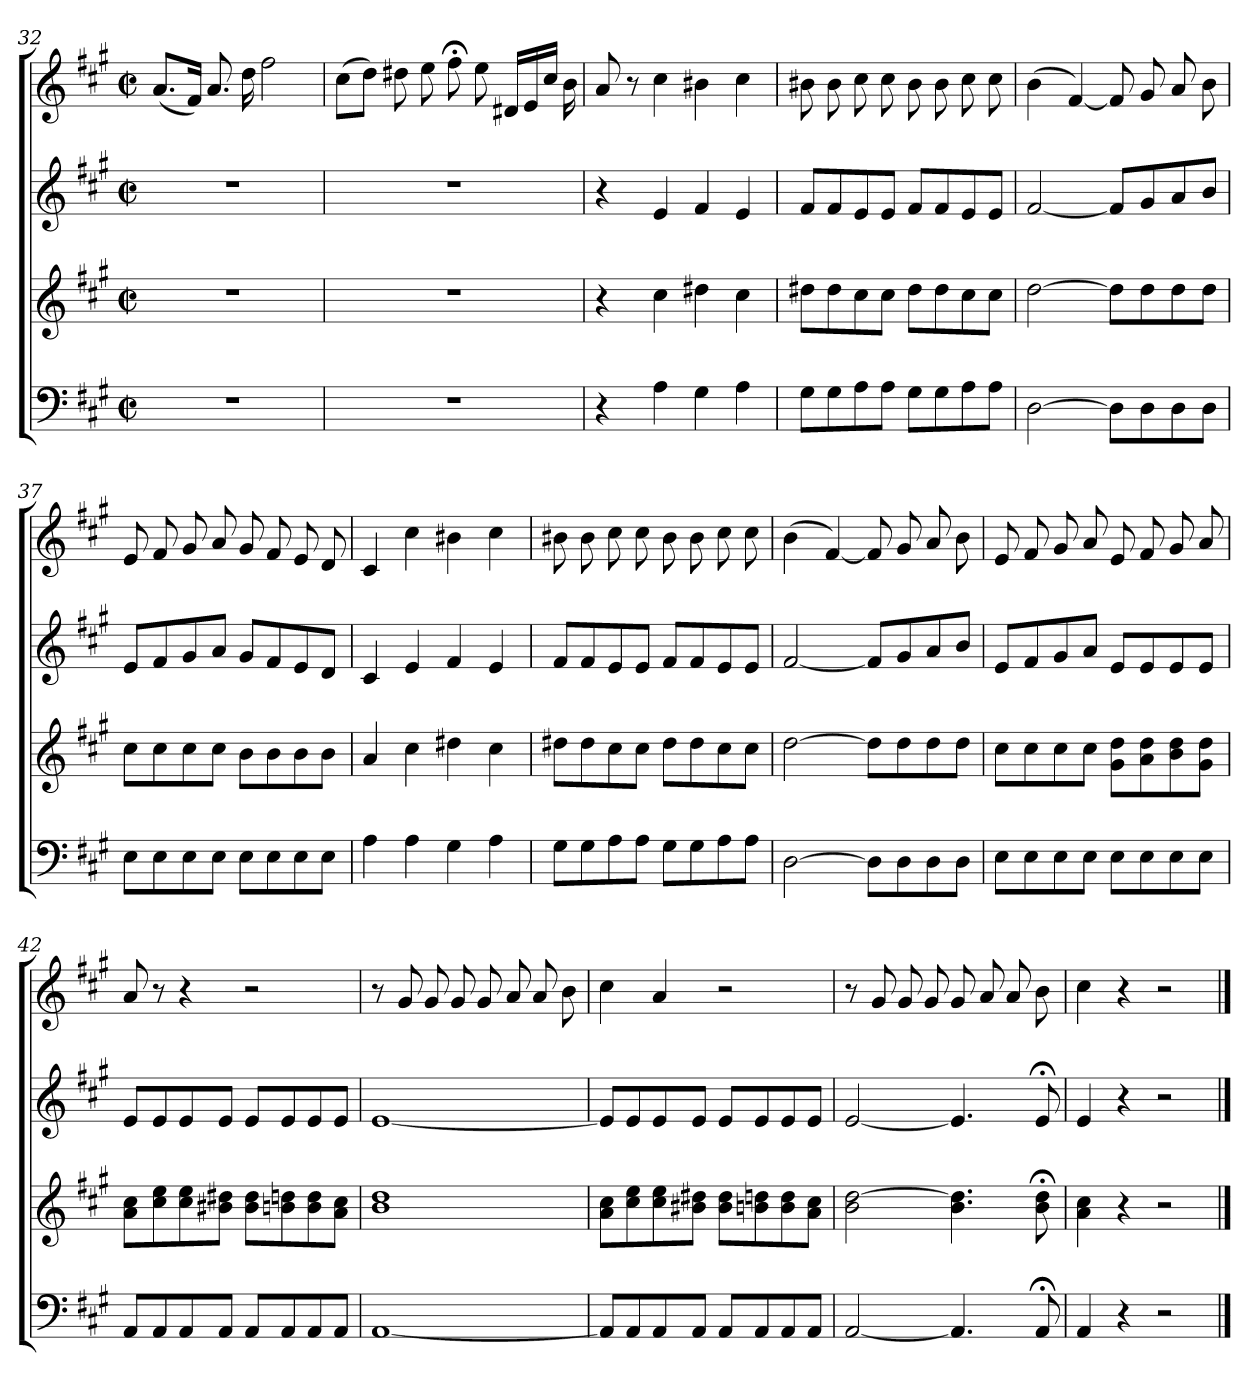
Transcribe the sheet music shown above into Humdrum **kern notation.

**kern	**kern	**kern	**kern
*part4	*part3	*part2	*part1
*staff4	*staff3	*staff2	*staff1
*clefF4	*clefG2	*clefG2	*clefG2
*k[f#c#g#]	*k[f#c#g#]	*k[f#c#g#]	*k[f#c#g#]
*A:	*A:	*A:	*A:
*M2/2	*M2/2	*M2/2	*M2/2
*met(c|)	*met(c|)	*met(c|)	*met(c|)
=32	=32	=32	=32
1r	1r	1r	(<8.a/L
.	.	.	16f#/Jk)
.	.	.	8.a/
.	.	.	16dd\
.	.	.	2ff#\
=33	=33	=33	=33
1r	1r	1r	(>8cc#\L
.	.	.	8dd\J)
.	.	.	8dd#X\
.	.	.	8ee\
.	.	.	8ff#;<\
.	.	.	8ee\
.	.	.	16d#X/LL
.	.	.	16e/
.	.	.	16cc#/JJ
.	.	.	16b\
!!LO:LB:g=z
=34	=34	=34	=34
4r	4r	4r	8a/
.	.	.	8r
4A\	4cc#\	4e/	4cc#\
4G#\	4dd#X\	4f#/	4b#X\
4A\	4cc#\	4e/	4cc#\
=35	=35	=35	=35
8G#\L	8dd#X\L	8f#/L	8b#X\
8G#\	8dd#\	8f#/	8b#\
8A\	8cc#\	8e/	8cc#\
8A\J	8cc#\J	8e/J	8cc#\
8G#\L	8dd#\L	8f#/L	8b#\
8G#\	8dd#\	8f#/	8b#\
8A\	8cc#\	8e/	8cc#\
8A\J	8cc#\J	8e/J	8cc#\
=36	=36	=36	=36
[2D\	[2dd\	[2f#/	(>4b\
.	.	.	[4f#/)
8D\L]	8dd\L]	8f#/L]	8f#/]
8D\	8dd\	8g#/	8g#/
8D\	8dd\	8a/	8a/
8D\J	8dd\J	8b/J	8b\
=37	=37	=37	=37
8E\L	8cc#\L	8e/L	8e/
8E\	8cc#\	8f#/	8f#/
8E\	8cc#\	8g#/	8g#/
8E\J	8cc#\J	8a/J	8a/
8E\L	8b\L	8g#/L	8g#/
8E\	8b\	8f#/	8f#/
8E\	8b\	8e/	8e/
8E\J	8b\J	8d/J	8d/
!!LO:PB:g=z
=38	=38	=38	=38
4A\	4a/	4c#/	4c#/
4A\	4cc#\	4e/	4cc#\
4G#\	4dd#X\	4f#/	4b#X\
4A\	4cc#\	4e/	4cc#\
=39	=39	=39	=39
8G#\L	8dd#X\L	8f#/L	8b#X\
8G#\	8dd#\	8f#/	8b#\
8A\	8cc#\	8e/	8cc#\
8A\J	8cc#\J	8e/J	8cc#\
8G#\L	8dd#\L	8f#/L	8b#\
8G#\	8dd#\	8f#/	8b#\
8A\	8cc#\	8e/	8cc#\
8A\J	8cc#\J	8e/J	8cc#\
=40	=40	=40	=40
[2D\	[2dd\	[2f#/	(>4b\
.	.	.	[4f#/)
8D\L]	8dd\L]	8f#/L]	8f#/]
8D\	8dd\	8g#/	8g#/
8D\	8dd\	8a/	8a/
8D\J	8dd\J	8b/J	8b\
=41	=41	=41	=41
8E\L	8cc#\L	8e/L	8e/
8E\	8cc#\	8f#/	8f#/
8E\	8cc#\	8g#/	8g#/
8E\J	8cc#\J	8a/J	8a/
8E\L	8g#\ 8dd\L	8e/L	8e/
8E\	8a\ 8dd\	8e/	8f#/
8E\	8b\ 8dd\	8e/	8g#/
8E\J	8g#\ 8dd\J	8e/J	8a/
!!LO:LB:g=z
=42	=42	=42	=42
8AA/L	8a\ 8cc#\L	8e/L	8a/
8AA/	8cc#\ 8ee\	8e/	8r
8AA/	8cc#\ 8ee\	8e/	4r
8AA/J	8b#X\ 8dd#X\J	8e/J	.
8AA/L	8b#\ 8dd#\L	8e/L	2r
8AA/	8bn\ 8ddn\	8e/	.
8AA/	8b\ 8dd\	8e/	.
8AA/J	8a\ 8cc#\J	8e/J	.
=43	=43	=43	=43
[1AA	1b 1dd	[1e	8r
.	.	.	8g#/
.	.	.	8g#/
.	.	.	8g#/
.	.	.	8g#/
.	.	.	8a/
.	.	.	8a/
.	.	.	8b\
=44	=44	=44	=44
8AA/L]	8a\ 8cc#\L	8e/L]	4cc#\
8AA/	8cc#\ 8ee\	8e/	.
8AA/	8cc#\ 8ee\	8e/	4a/
8AA/J	8b#X\ 8dd#X\J	8e/J	.
8AA/L	8b#\ 8dd#\L	8e/L	2r
8AA/	8bn\ 8ddn\	8e/	.
8AA/	8b\ 8dd\	8e/	.
8AA/J	8a\ 8cc#\J	8e/J	.
!!LO:PB:g=z
=45	=45	=45	=45
[2AA/	2b\ [2dd\	[2e/	8r
.	.	.	8g#/
.	.	.	8g#/
.	.	.	8g#/
4.AA/]	4.b\ 4.dd]\	4.e/]	8g#/
.	.	.	8a/
.	.	.	8a/
8AA;</	8b;<\ 8dd;<\	8e;</	8b\
=46	=46	=46	=46
4AA/	4a\ 4cc#\	4e/	4cc#\
4r	4r	4r	4r
2r	2r	2r	2r
==	==	==	==
*-	*-	*-	*-
